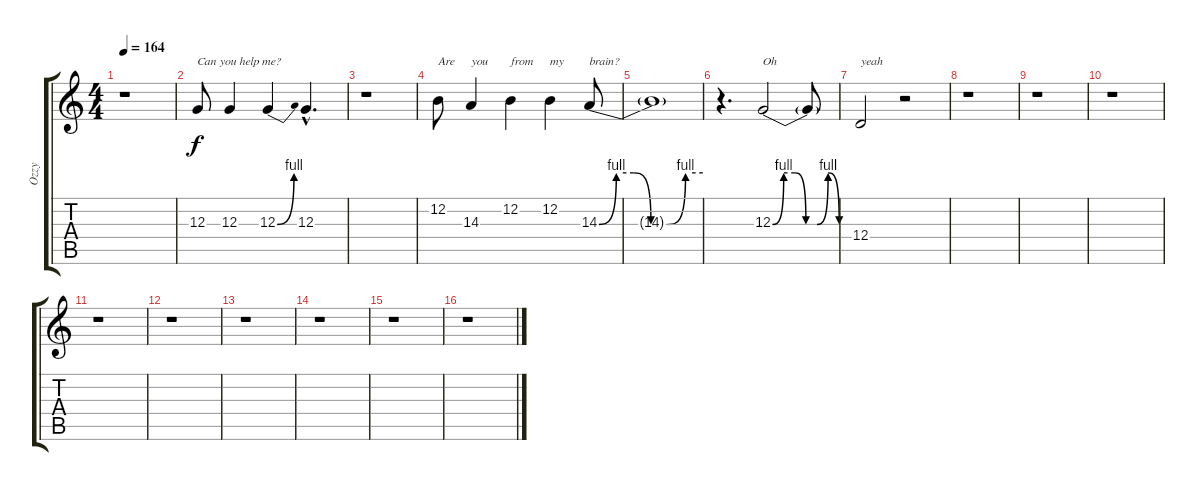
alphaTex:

\track ("Ozzy" "Ozzy") {instrument lead6voice}
\staff {score tabs}
\tuning (E4 B3 G3 D3 A2 E2) {hide}
\ts (4 4)
\tempo 164
\clef g2
\ks c
r.1{dy f} |
12.3.8{txt "Can you help me?"} 12.3.4 12.3{be (bend 0 0 60 4)}.4 12.3{hac}.4{d} |
r.1 |
12.2.8{txt "Are"} 14.3.4{txt "you"} 12.2.4{txt "from"} 12.2.4{txt "my"} 14.3{be (custom 0 0 10 4 20 4 30 0 40 0 50 4 60 4)}.8{txt "brain?"} |
14.3{t}.1 |
r.4{d} 12.3{be (custom 0 0 10 4 20 4 30 0 40 0 50 4 60 0)}.2{txt "Oh"} 12.3{t}.8 |
12.4.2{txt "yeah"} r.2 |
r.1 |
r.1 |
r.1 |
r.1 |
r.1 |
r.1 |
r.1 |
r.1 |
r.1
